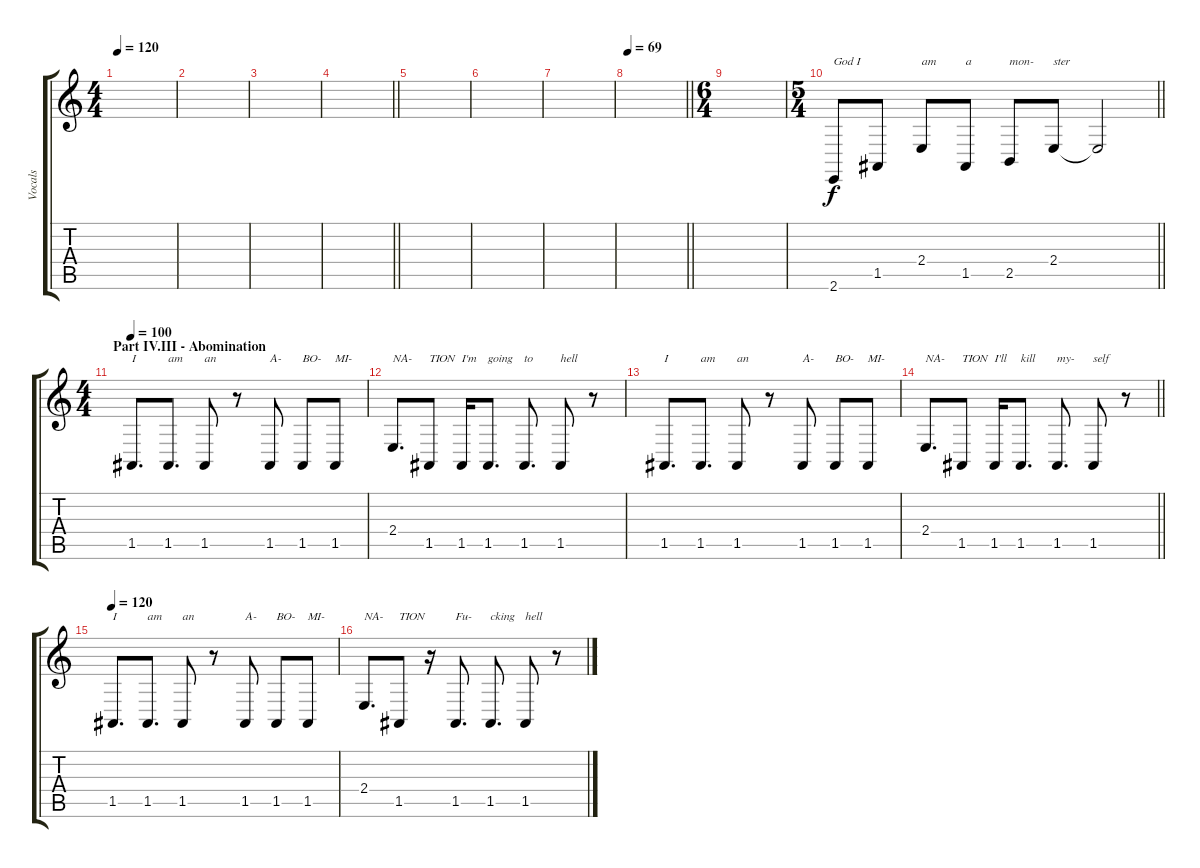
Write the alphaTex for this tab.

\track ("Vocals" "Vocals") {instrument oboe}
\staff {score tabs}
\tuning (E4 B3 G3 D3 A2 D2) {hide}
\ts (4 4)
\tempo 120
\clef g2
\ks c
|
|
|
\barLineRight lightlight
|
|
|
|
\tempo 69
\barLineRight lightlight
|
\ts (6 4)
|
\ts (5 4)
\barLineRight lightlight
2.6.8{txt "God I" volume 12} 1.5.8 2.4.8{txt "am"} 1.5.8{txt "a"} 2.5.8{txt "mon-"} 2.4.8{txt "ster"} 2.4{t}.2 |
\ts (4 4)
\section ("" "Part IV.III - Abomination")
\tempo 100
1.5.8{d txt "I"} 1.5.8{d txt "am"} 1.5.8{txt "an"} r.8 1.5.8{txt "A-"} 1.5.8{txt "BO-"} 1.5.8{txt "MI-"} |
2.4.8{d txt "NA-"} 1.5.8{txt "TION"} 1.5.16{txt "I'm"} 1.5.8{d txt "going"} 1.5.8{d txt "to"} 1.5.8{txt "hell"} r.8 |
1.5.8{d txt "I"} 1.5.8{d txt "am"} 1.5.8{txt "an"} r.8 1.5.8{txt "A-"} 1.5.8{txt "BO-"} 1.5.8{txt "MI-"} |
\barLineRight lightlight
2.4.8{d txt "NA-"} 1.5.8{txt "TION"} 1.5.16{txt "I'll"} 1.5.8{d txt "kill"} 1.5.8{d txt "my-"} 1.5.8{txt "self"} r.8 |
\tempo 120
1.5.8{d txt "I"} 1.5.8{d txt "am"} 1.5.8{txt "an"} r.8 1.5.8{txt "A-"} 1.5.8{txt "BO-"} 1.5.8{txt "MI-"} |
2.4.8{d txt "NA-"} 1.5.8{txt "TION"} r.16 1.5.8{d txt "Fu-"} 1.5.8{d txt "cking"} 1.5.8{txt "hell"} r.8
